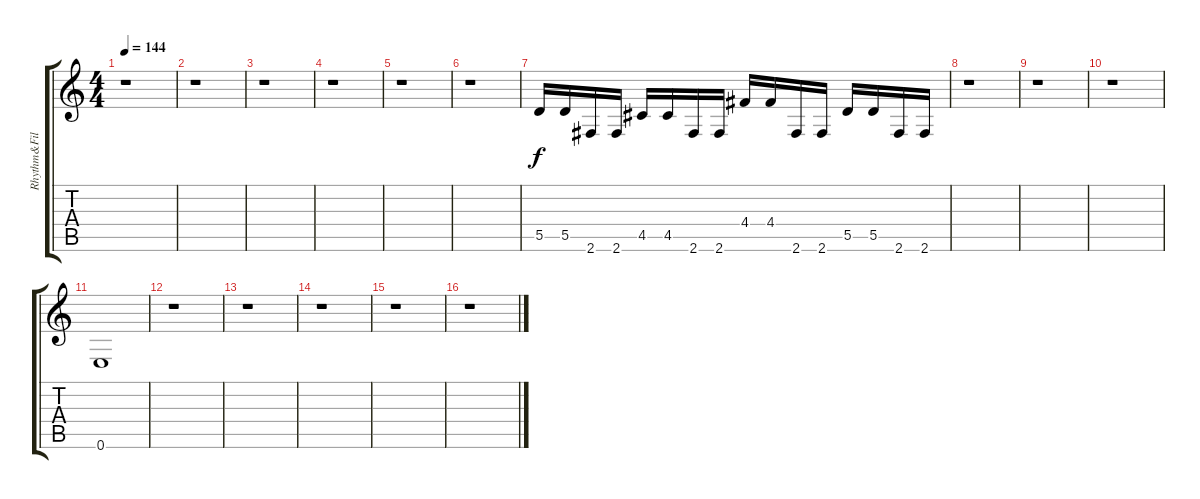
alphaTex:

\track ("Rhythm&Fill Gtr." "Rhythm&Fil") {instrument overdrivenguitar}
\staff {score tabs}
\tuning (E4 B3 G3 D3 A2 E2) {hide}
\ts (4 4)
\tempo 144
\clef g2
\ks c
r.1{dy f} |
r.1 |
r.1 |
r.1 |
r.1 |
r.1 |
5.5.16 5.5.16 2.6.16 2.6.16 4.5.16 4.5.16 2.6.16 2.6.16 4.4.16 4.4.16 2.6.16 2.6.16 5.5.16 5.5.16 2.6.16 2.6.16 |
r.1 |
r.1 |
r.1 |
0.6.1 |
r.1 |
r.1 |
r.1 |
r.1 |
r.1
